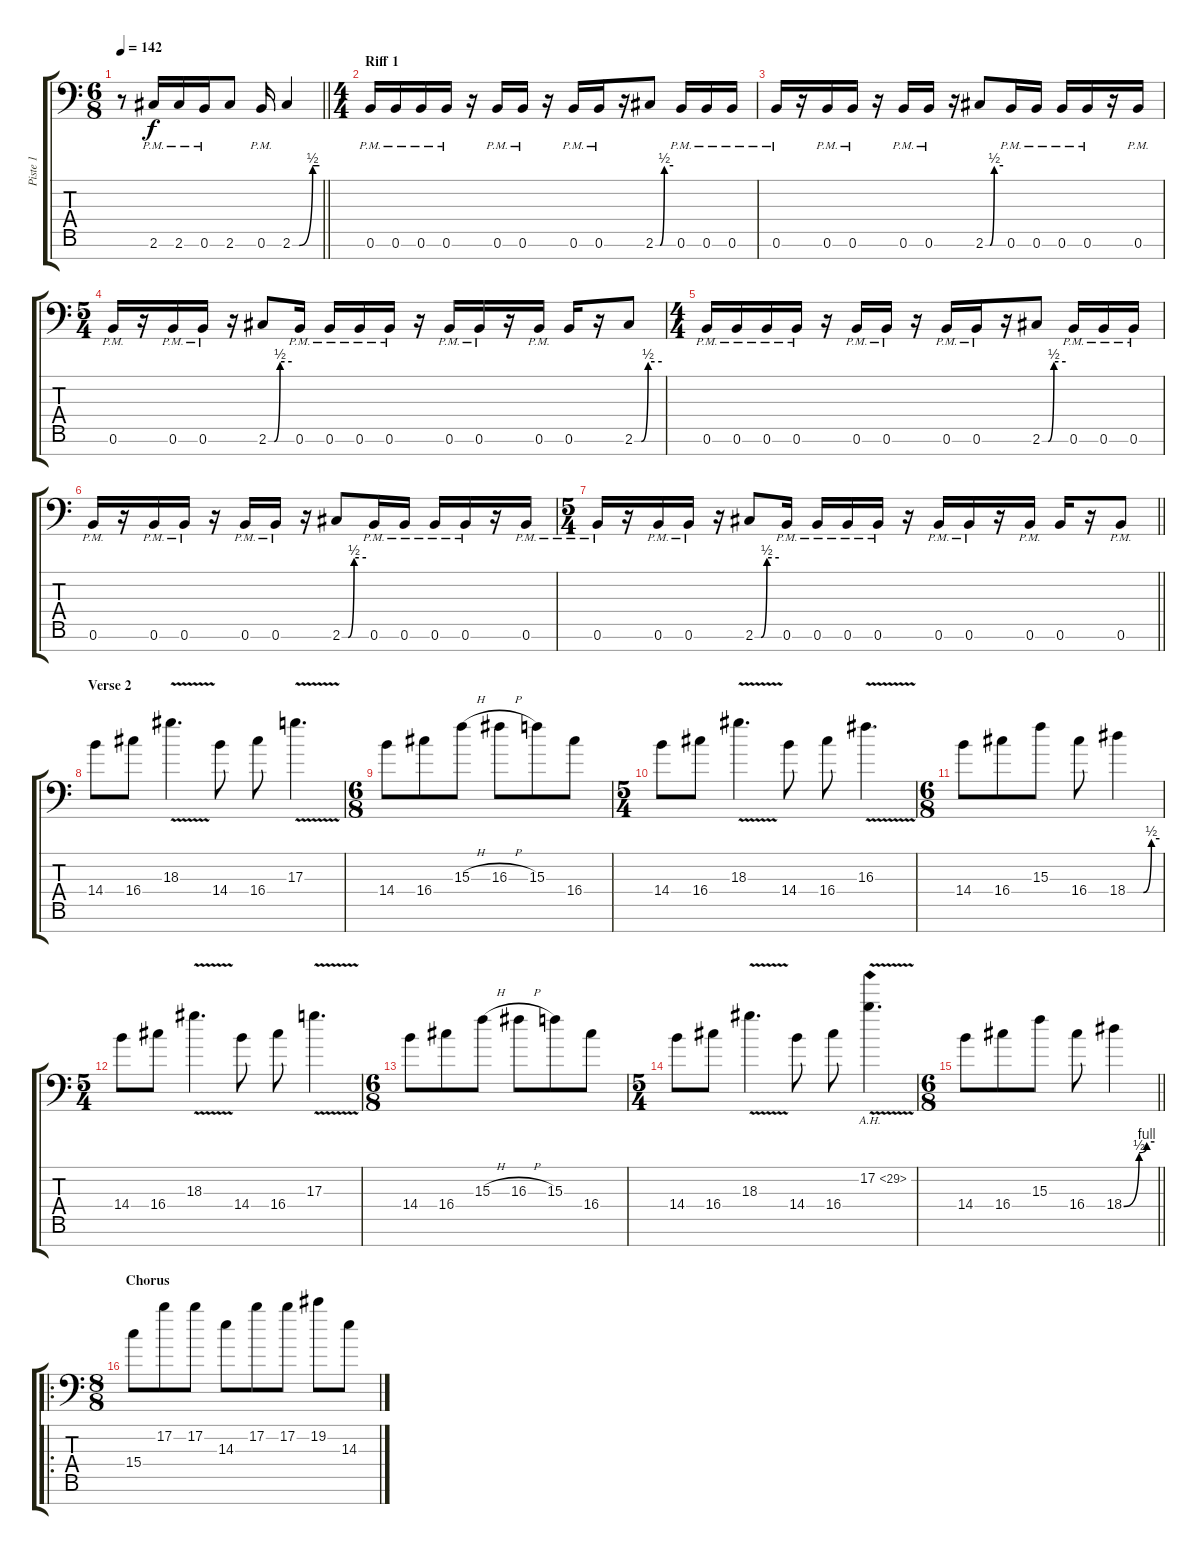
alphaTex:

\track ("Piste 1" "Piste 1") {instrument distortionguitar}
\staff {score tabs}
\tuning (B3 Gb3 D3 A2 E2 B1 Gb1) {hide}
\ts (6 8)
\tempo 142
\clef f4
\barLineRight lightlight
\ks c
r.8{dy f} 2.6{pm}.16 2.6{pm}.16 0.6{pm}.16 2.6.8 0.6{pm}.16 2.6{be (custom 0 0 15 0 45 2 60 2)}.4 |
\ts (4 4)
\section ("" "Riff 1")
0.6{pm}.16 0.6{pm}.16 0.6{pm}.16 0.6{pm}.16 r.16 0.6{pm}.16 0.6{pm}.16 r.16 0.6{pm}.16 0.6{pm}.16 r.16 2.6{be (custom 0 0 15 0 30 2 60 2)}.8 0.6{pm}.16 0.6{pm}.16 0.6{pm}.16 |
0.6{pm}.16 r.16 0.6{pm}.16 0.6{pm}.16 r.16 0.6{pm}.16 0.6{pm}.16 r.16 2.6{be (custom 0 0 15 0 30 2 60 2)}.8 0.6{pm}.16 0.6{pm}.16 0.6{pm}.16 0.6{pm}.16 r.16 0.6{pm}.16 |
\ts (5 4)
0.6{pm}.16 r.16 0.6{pm}.16 0.6{pm}.16 r.16 2.6{be (custom 0 0 15 0 30 2 60 2)}.8 0.6{pm}.16 0.6{pm}.16 0.6{pm}.16 0.6{pm}.16 r.16 0.6{pm}.16 0.6{pm}.16 r.16 0.6{pm}.16 0.6.16 r.16 2.6{be (custom 0 0 15 0 30 2 60 2)}.8 |
\ts (4 4)
0.6{pm}.16 0.6{pm}.16 0.6{pm}.16 0.6{pm}.16 r.16 0.6{pm}.16 0.6{pm}.16 r.16 0.6{pm}.16 0.6{pm}.16 r.16 2.6{be (custom 0 0 15 0 30 2 60 2)}.8 0.6{pm}.16 0.6{pm}.16 0.6{pm}.16 |
0.6{pm}.16 r.16 0.6{pm}.16 0.6{pm}.16 r.16 0.6{pm}.16 0.6{pm}.16 r.16 2.6{be (custom 0 0 15 0 30 2 60 2)}.8 0.6{pm}.16 0.6{pm}.16 0.6{pm}.16 0.6{pm}.16 r.16 0.6{pm}.16 |
\ts (5 4)
\barLineRight lightlight
0.6{pm}.16 r.16 0.6{pm}.16 0.6{pm}.16 r.16 2.6{be (custom 0 0 15 0 30 2 60 2)}.8 0.6{pm}.16 0.6{pm}.16 0.6{pm}.16 0.6{pm}.16 r.16 0.6{pm}.16 0.6{pm}.16 r.16 0.6{pm}.16 0.6.16 r.16 0.6{pm}.8 |
\section ("" "Verse 2")
14.4.8 16.4.8 18.3{v}.4{d} 14.4.8 16.4.8 17.3{v}.4{d} |
\ts (6 8)
14.4.8 16.4.8 15.3{h}.8 16.3{h}.8 15.3.8 16.4.8 |
\ts (5 4)
14.4.8 16.4.8 18.3{v}.4{d} 14.4.8 16.4.8 16.3{v}.4{d} |
\ts (6 8)
14.4.8 16.4.8 15.3.8 16.4.8 18.4{be (custom 0 0 30 0 45 2 60 2)}.4 |
\ts (5 4)
14.4.8 16.4.8 18.3{v}.4{d} 14.4.8 16.4.8 17.3{v}.4{d} |
\ts (6 8)
14.4.8 16.4.8 15.3{h}.8 16.3{h}.8 15.3.8 16.4.8 |
\ts (5 4)
14.4.8 16.4.8 18.3{v}.4{d} 14.4.8 16.4.8 17.2{ah 12 v}.4{d} |
\ts (6 8)
\barLineRight lightlight
14.4.8 16.4.8 15.3.8 16.4.8 18.4{be (custom 0 0 30 2 45 4 60 4)}.4 |
\ro
\ts (8 8)
\section ("" "Chorus")
15.4.8{volume 10 balance 8} 17.2.8 17.2.8 14.3.8 17.2.8 17.2.8 19.2.8 14.3.8
